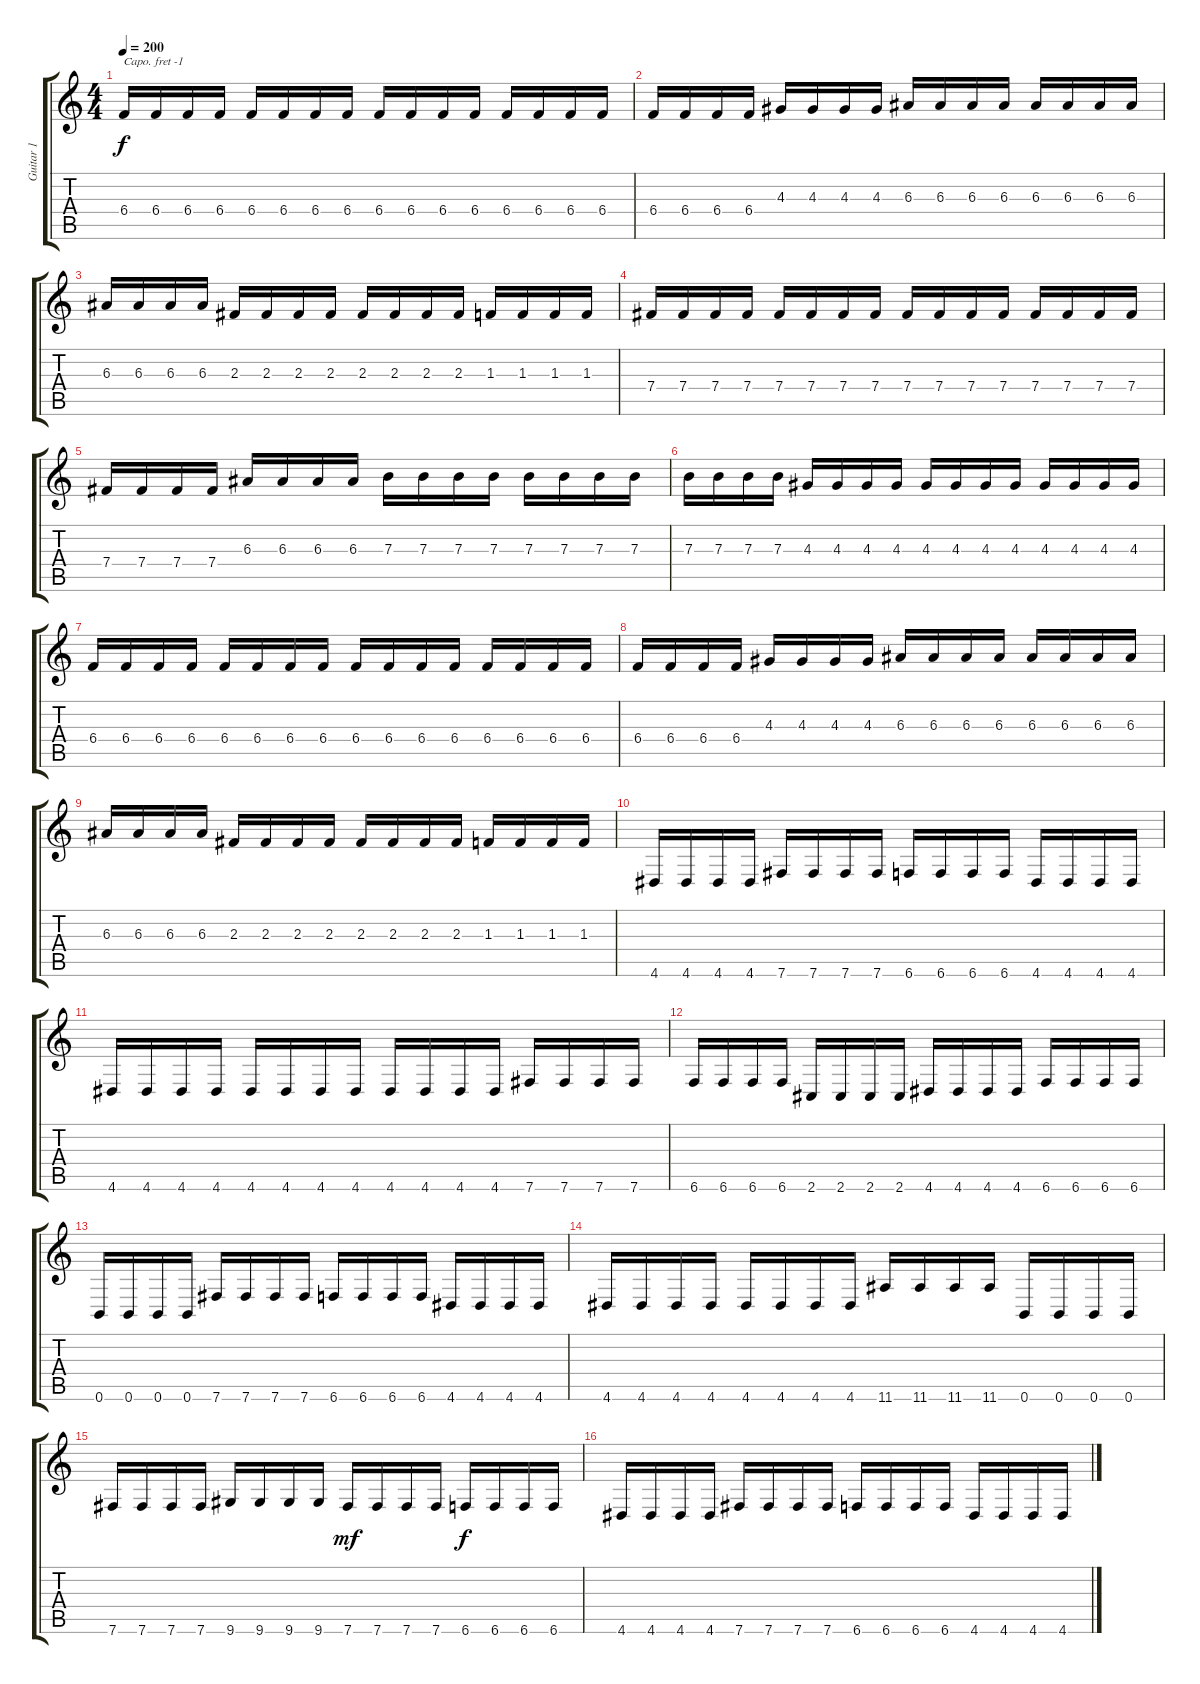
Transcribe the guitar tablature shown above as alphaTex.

\track ("Guitar 1" "Guitar 1") {instrument distortionguitar}
\staff {score tabs}
\capo -1
\tuning (D4 A3 F3 C3 G2 C2) {hide}
\ts (4 4)
\tempo 200
\clef g2
\ks c
6.4.16{dy f} 6.4.16 6.4.16 6.4.16 6.4.16 6.4.16 6.4.16 6.4.16 6.4.16 6.4.16 6.4.16 6.4.16 6.4.16 6.4.16 6.4.16 6.4.16 |
6.4.16 6.4.16 6.4.16 6.4.16 4.3.16 4.3.16 4.3.16 4.3.16 6.3.16 6.3.16 6.3.16 6.3.16 6.3.16 6.3.16 6.3.16 6.3.16 |
6.3.16 6.3.16 6.3.16 6.3.16 2.3.16 2.3.16 2.3.16 2.3.16 2.3.16 2.3.16 2.3.16 2.3.16 1.3.16 1.3.16 1.3.16 1.3.16 |
7.4.16 7.4.16 7.4.16 7.4.16 7.4.16 7.4.16 7.4.16 7.4.16 7.4.16 7.4.16 7.4.16 7.4.16 7.4.16 7.4.16 7.4.16 7.4.16 |
7.4.16 7.4.16 7.4.16 7.4.16 6.3.16 6.3.16 6.3.16 6.3.16 7.3.16 7.3.16 7.3.16 7.3.16 7.3.16 7.3.16 7.3.16 7.3.16 |
7.3.16 7.3.16 7.3.16 7.3.16 4.3.16 4.3.16 4.3.16 4.3.16 4.3.16 4.3.16 4.3.16 4.3.16 4.3.16 4.3.16 4.3.16 4.3.16 |
6.4.16 6.4.16 6.4.16 6.4.16 6.4.16 6.4.16 6.4.16 6.4.16 6.4.16 6.4.16 6.4.16 6.4.16 6.4.16 6.4.16 6.4.16 6.4.16 |
6.4.16 6.4.16 6.4.16 6.4.16 4.3.16 4.3.16 4.3.16 4.3.16 6.3.16 6.3.16 6.3.16 6.3.16 6.3.16 6.3.16 6.3.16 6.3.16 |
6.3.16 6.3.16 6.3.16 6.3.16 2.3.16 2.3.16 2.3.16 2.3.16 2.3.16 2.3.16 2.3.16 2.3.16 1.3.16 1.3.16 1.3.16 1.3.16 |
4.6.16 4.6.16 4.6.16 4.6.16 7.6.16 7.6.16 7.6.16 7.6.16 6.6.16 6.6.16 6.6.16 6.6.16 4.6.16 4.6.16 4.6.16 4.6.16 |
4.6.16 4.6.16 4.6.16 4.6.16 4.6.16 4.6.16 4.6.16 4.6.16 4.6.16 4.6.16 4.6.16 4.6.16 7.6.16 7.6.16 7.6.16 7.6.16 |
6.6.16 6.6.16 6.6.16 6.6.16 2.6.16 2.6.16 2.6.16 2.6.16 4.6.16 4.6.16 4.6.16 4.6.16 6.6.16 6.6.16 6.6.16 6.6.16 |
0.6.16 0.6.16 0.6.16 0.6.16 7.6.16 7.6.16 7.6.16 7.6.16 6.6.16 6.6.16 6.6.16 6.6.16 4.6.16 4.6.16 4.6.16 4.6.16 |
4.6.16 4.6.16 4.6.16 4.6.16 4.6.16 4.6.16 4.6.16 4.6.16 11.6.16 11.6.16 11.6.16 11.6.16 0.6.16 0.6.16 0.6.16 0.6.16 |
7.6.16 7.6.16 7.6.16 7.6.16 9.6.16 9.6.16 9.6.16 9.6.16 7.6.16{dy mf} 7.6.16 7.6.16 7.6.16 6.6.16{dy f} 6.6.16 6.6.16 6.6.16 |
4.6.16 4.6.16 4.6.16 4.6.16 7.6.16 7.6.16 7.6.16 7.6.16 6.6.16 6.6.16 6.6.16 6.6.16 4.6.16 4.6.16 4.6.16 4.6.16
